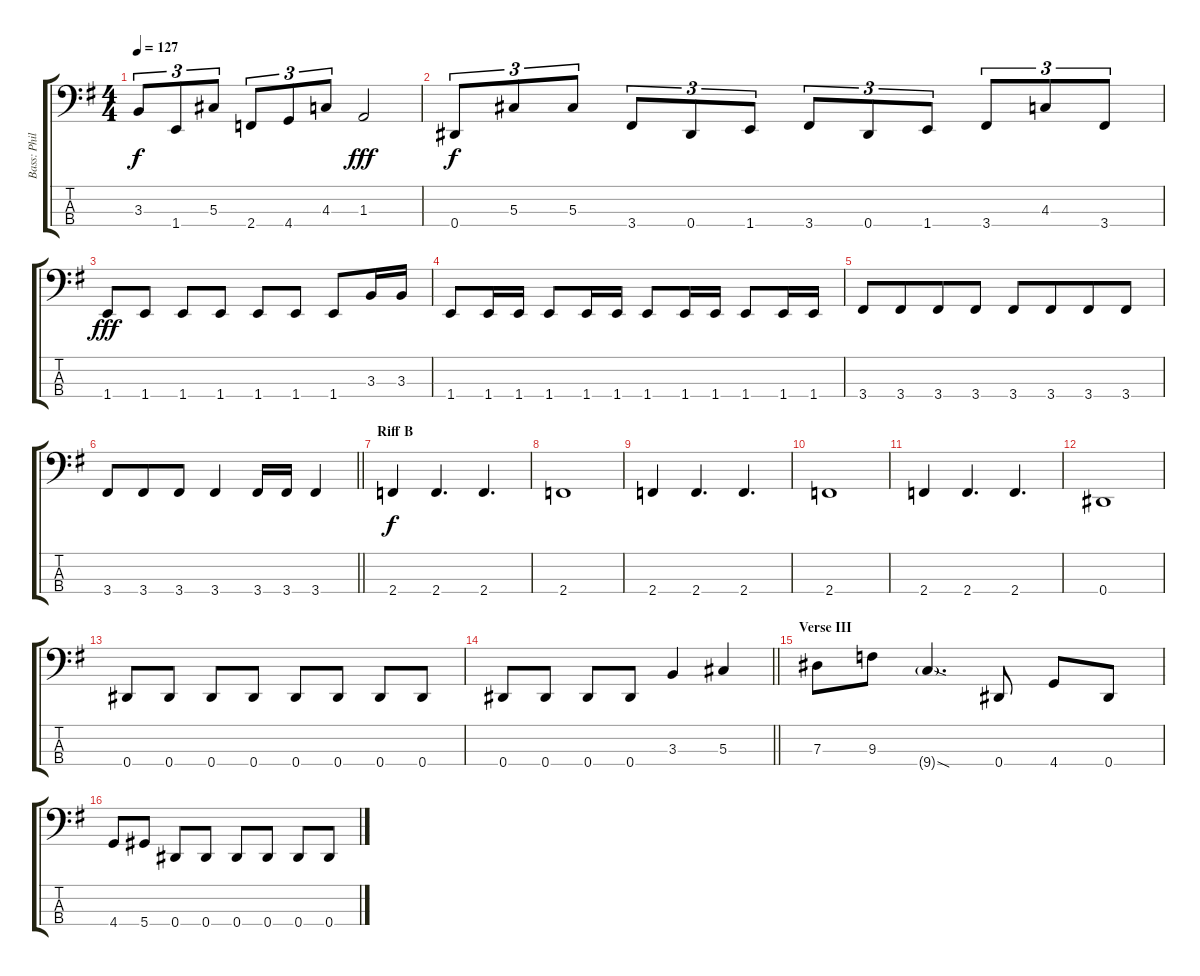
\track ("Bass: Philip" "Bass: Phil") {instrument electricbassfinger}
\staff {score tabs}
\tuning (Gb2 Db2 Ab1 Eb1) {hide}
\ts (4 4)
\tempo 127
\clef f4
\ks g
3.3.8{tu (3 2) dy f} 1.4.8{tu (3 2)} 5.3.8{tu (3 2)} 2.4.8{tu (3 2)} 4.4.8{tu (3 2)} 4.3.8{tu (3 2)} 1.3.2{dy fff} |
0.4.8{tu (3 2) dy f} 5.3.8{tu (3 2)} 5.3.8{tu (3 2)} 3.4.8{tu (3 2)} 0.4.8{tu (3 2)} 1.4.8{tu (3 2)} 3.4.8{tu (3 2)} 0.4.8{tu (3 2)} 1.4.8{tu (3 2)} 3.4.8{tu (3 2)} 4.3.8{tu (3 2)} 3.4.8{tu (3 2)} |
1.4.8{dy fff} 1.4.8 1.4.8 1.4.8 1.4.8 1.4.8 1.4.8 3.3.16 3.3.16 |
1.4.8 1.4.16 1.4.16 1.4.8 1.4.16 1.4.16 1.4.8 1.4.16 1.4.16 1.4.8 1.4.16 1.4.16 |
3.4.8 3.4.8{beam merge} 3.4.8 3.4.8 3.4.8 3.4.8{beam merge} 3.4.8 3.4.8 |
\barLineRight lightlight
3.4.8 3.4.8{beam merge} 3.4.8 3.4.4 3.4.16 3.4.16{beam merge} 3.4.4 |
\section ("" "Riff B")
2.4.4{dy f} 2.4.4{d} 2.4.4{d} |
2.4.1 |
2.4.4 2.4.4{d} 2.4.4{d} |
2.4.1 |
2.4.4 2.4.4{d} 2.4.4{d} |
0.4.1 |
0.4.8 0.4.8 0.4.8 0.4.8 0.4.8 0.4.8 0.4.8 0.4.8 |
\barLineRight lightlight
0.4.8 0.4.8 0.4.8 0.4.8 3.3.4 5.3.4 |
\section ("" "Verse III")
7.3.8 9.3.8 9.4{sod g}.4{d} 0.4.8 4.4.8 0.4.8 |
4.4.8 5.4.8 0.4.8 0.4.8 0.4.8 0.4.8 0.4.8 0.4.8
